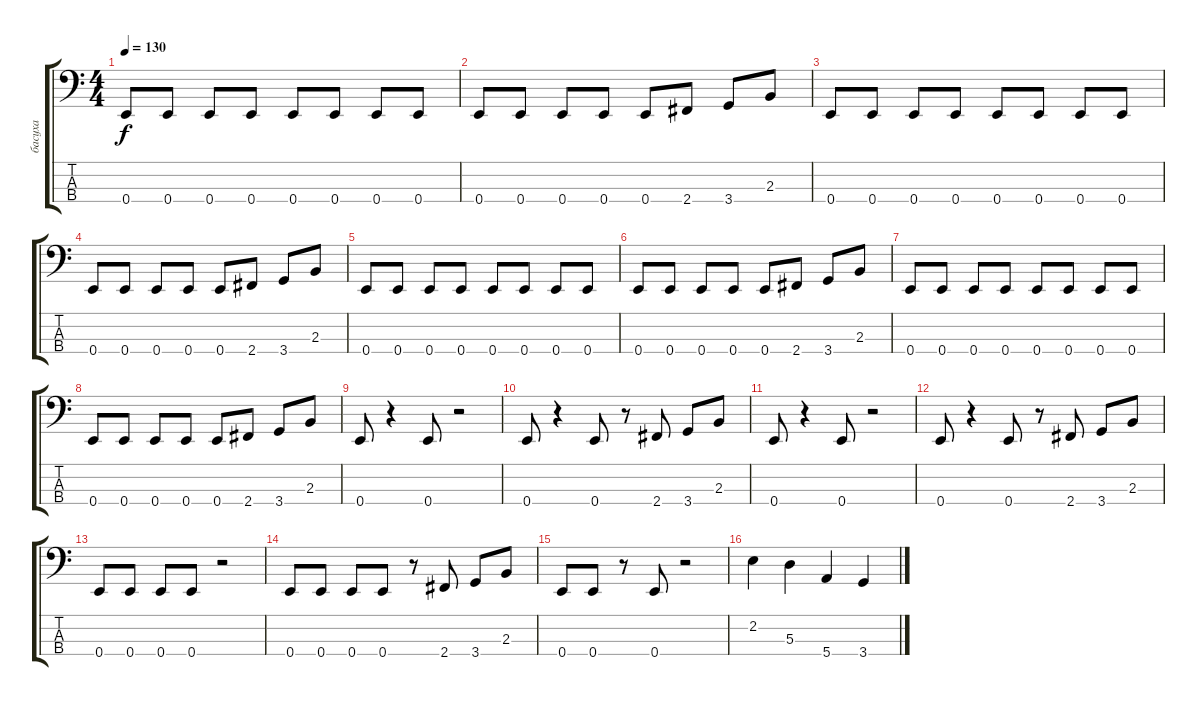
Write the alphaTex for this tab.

\track ("басуха" "басуха") {instrument electricbasspick}
\staff {score tabs}
\tuning (G2 D2 A1 E1) {hide}
\ts (4 4)
\tempo 130
\clef f4
\ks c
0.4.8{dy f} 0.4.8 0.4.8 0.4.8 0.4.8 0.4.8 0.4.8 0.4.8 |
0.4.8 0.4.8 0.4.8 0.4.8 0.4.8 2.4.8 3.4.8 2.3.8 |
0.4.8 0.4.8 0.4.8 0.4.8 0.4.8 0.4.8 0.4.8 0.4.8 |
0.4.8 0.4.8 0.4.8 0.4.8 0.4.8 2.4.8 3.4.8 2.3.8 |
0.4.8 0.4.8 0.4.8 0.4.8 0.4.8 0.4.8 0.4.8 0.4.8 |
0.4.8 0.4.8 0.4.8 0.4.8 0.4.8 2.4.8 3.4.8 2.3.8 |
0.4.8 0.4.8 0.4.8 0.4.8 0.4.8 0.4.8 0.4.8 0.4.8 |
0.4.8 0.4.8 0.4.8 0.4.8 0.4.8 2.4.8 3.4.8 2.3.8 |
0.4.8 r.4 0.4.8 r.2 |
0.4.8 r.4 0.4.8 r.8 2.4.8 3.4.8 2.3.8 |
0.4.8 r.4 0.4.8 r.2 |
0.4.8 r.4 0.4.8 r.8 2.4.8 3.4.8 2.3.8 |
0.4.8 0.4.8 0.4.8 0.4.8 r.2 |
0.4.8 0.4.8 0.4.8 0.4.8 r.8 2.4.8 3.4.8 2.3.8 |
0.4.8 0.4.8 r.8 0.4.8 r.2 |
2.2.4 5.3.4 5.4.4 3.4.4
